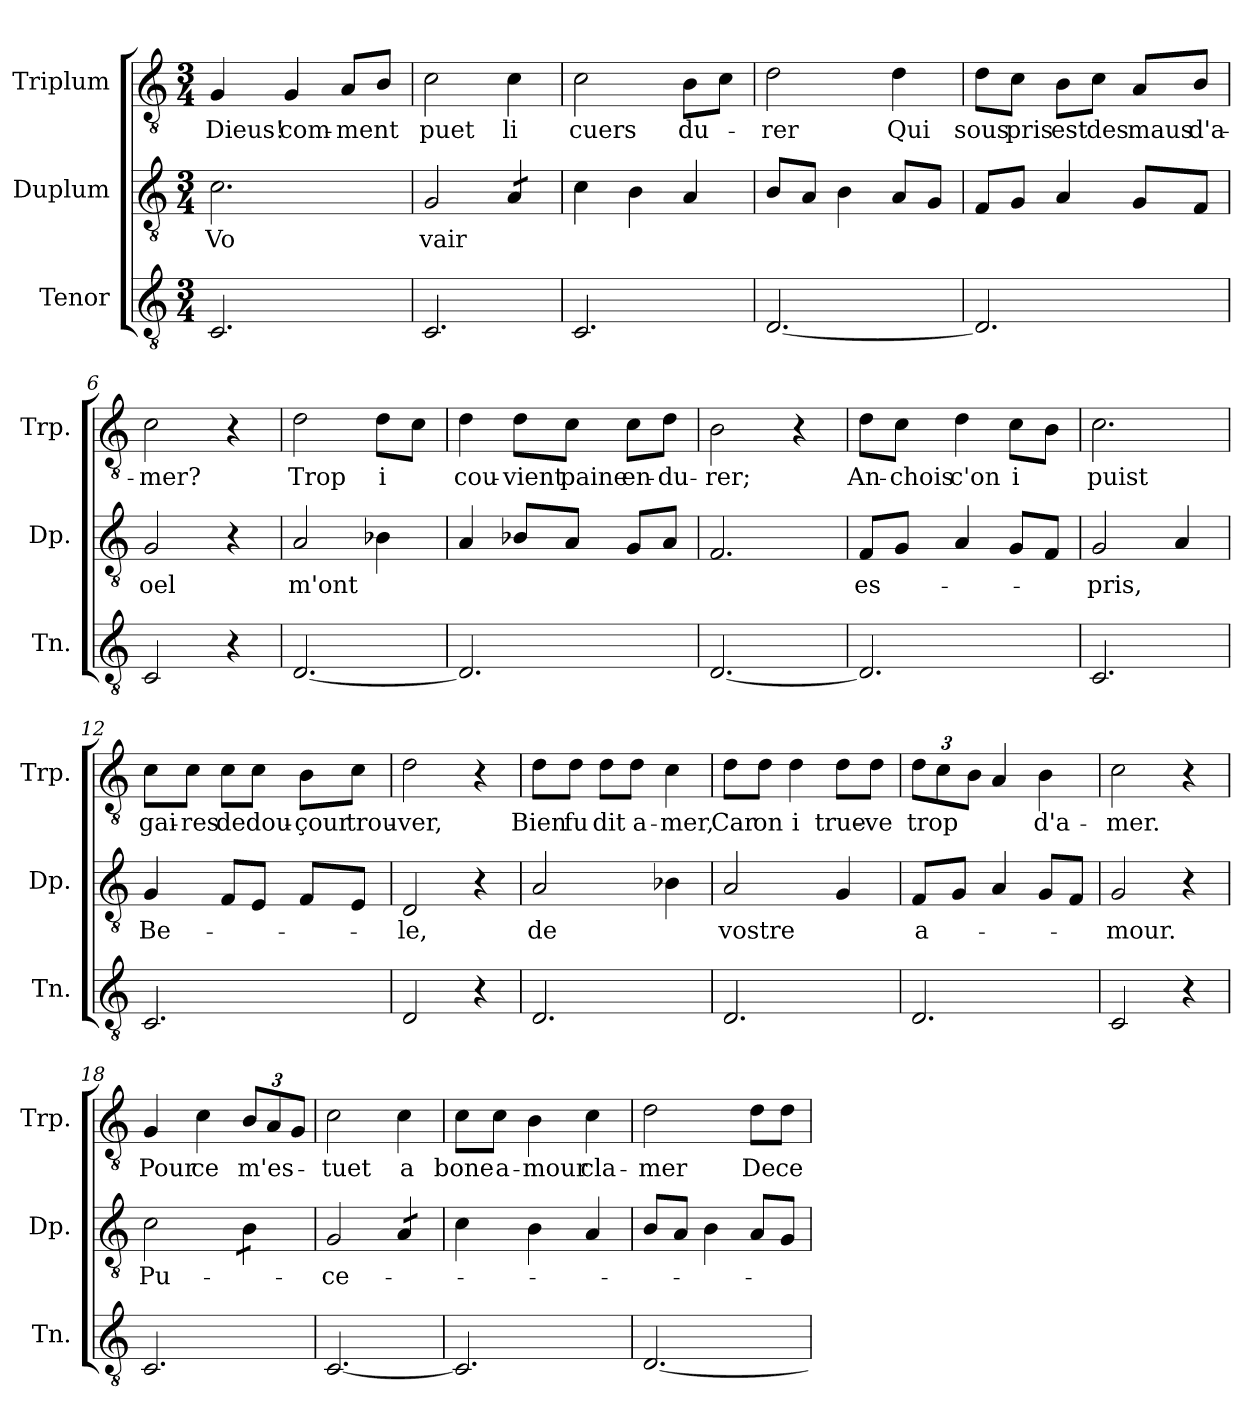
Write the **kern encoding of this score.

**kern	**kern	**text	**kern	**text
*part3	*part2	*part2	*part1	*part1
*staff3	*staff2	*staff2	*staff1	*staff1
*I"Tenor	*I"Duplum	*	*I"Triplum	*
*I'Tn.	*I'Dp.	*	*I'Trp.	*
*clefGv2	*clefGv2	*	*clefGv2	*
*k[]	*k[]	*	*k[]	*
*M3/4	*M3/4	*	*M3/4	*
=1	=1	=1	=1	=1
!	!	!LO:LY:b	!	!LO:LY:b
2.C/	2.c\	Vo	4G/	Dieus!
!	!	!	!	!LO:LY:b
.	.	.	4G/	com-
!	!	!	!	!LO:LY:b
.	.	.	8A/L	-ment
.	.	.	8B/J	.
=2	=2	=2	=2	=2
!	!	!LO:LY:b	!	!LO:LY:b
2.C/	2G/	vair	2c\	puet
!	!	!	!	!LO:LY:b
*	*tremolo	*	*	*
.	8A/L	.	4c\	li
.	8A/J	.	.	.
*	*Xtremolo	*	*	*
=3	=3	=3	=3	=3
!	!	!	!	!LO:LY:b
2.C/	4c\	.	2c\	cuers
.	4B\	.	.	.
!	!	!	!	!LO:LY:b
.	4A/	.	8B\L	du-
.	.	.	8c\J	.
=4	=4	=4	=4	=4
!	!	!	!	!LO:LY:b
[2.D/	8B/L	.	2d\	-rer
.	8A/J	.	.	.
.	4B\	.	.	.
!	!	!	!	!LO:LY:b
.	8A/L	.	4d\	Qui
.	8G/J	.	.	.
=5	=5	=5	=5	=5
!	!	!	!	!LO:LY:b
2.D/]	8F/L	.	8d\L	sous
!	!	!	!	!LO:LY:b
.	8G/J	.	8c\J	pris
!	!	!	!	!LO:LY:b
.	4A/	.	8B\L	est
!	!	!	!	!LO:LY:b
.	.	.	8c\J	des
!	!	!	!	!LO:LY:b
.	8G/L	.	8A/L	maus
!	!	!	!	!LO:LY:b
.	8F/J	.	8B/J	d'a-
=6	=6	=6	=6	=6
!	!	!LO:LY:b	!	!LO:LY:b
2C/	2G/	oel	2c\	-mer?
4r	4r	.	4r	.
=7	=7	=7	=7	=7
!	!	!LO:LY:b	!	!LO:LY:b
[2.D/	2A/	m'ont	2d\	Trop
!	!	!	!	!LO:LY:b
.	4B-X\	.	8d\L	i
.	.	.	8c\J	.
!!LO:LB:g=z
=8	=8	=8	=8	=8
!	!	!	!	!LO:LY:b
2.D/]	4A/	.	4d\	-cou-
!	!	!	!	!LO:LY:b
.	8B-X/L	.	8d\L	-vient
!	!	!	!	!LO:LY:b
.	8A/J	.	8c\J	paine
!	!	!	!	!LO:LY:b
.	8G/L	.	8c\L	en-
!	!	!	!	!LO:LY:b
.	8A/J	.	8d\J	-du-
=9	=9	=9	=9	=9
!	!	!	!	!LO:LY:b
[2.D/	2.F/	.	2B\	-rer;
.	.	.	4r	.
=10	=10	=10	=10	=10
!	!	!LO:LY:b	!	!LO:LY:b
2.D/]	8F/L	es-	8d\L	An-
!	!	!	!	!LO:LY:b
.	8G/J	.	8c\J	-chois
!	!	!	!	!LO:LY:b
.	4A/	.	4d\	c'on
!	!	!	!	!LO:LY:b
.	8G/L	.	8c\L	i
.	8F/J	.	8B\J	.
=11	=11	=11	=11	=11
!	!	!LO:LY:b	!	!LO:LY:b
2.C/	2G/	-pris,	2.c\	puist
.	4A/	.	.	.
=12	=12	=12	=12	=12
!	!	!LO:LY:b	!	!LO:LY:b
2.C/	4G/	Be-	8c\L	gai-
!	!	!	!	!LO:LY:b
.	.	.	8c\J	-res
!	!	!	!	!LO:LY:b
.	8F/L	.	8c\L	de
!	!	!	!	!LO:LY:b
.	8E/J	.	8c\J	dou-
!	!	!	!	!LO:LY:b
.	8F/L	.	8B\L	-çour
!	!	!	!	!LO:LY:b
.	8E/J	.	8c\J	trou-
=13	=13	=13	=13	=13
!	!	!LO:LY:b	!	!LO:LY:b
2D/	2D/	-le,	2d\	-ver,
4r	4r	.	4r	.
!!LO:LB:g=z
=14	=14	=14	=14	=14
!	!	!LO:LY:b	!	!LO:LY:b
2.D/	2A/	de	8d\L	Bien
!	!	!	!	!LO:LY:b
.	.	.	8d\J	fu
!	!	!	!	!LO:LY:b
.	.	.	8d\L	dit
!	!	!	!	!LO:LY:b
.	.	.	8d\J	a-
!	!	!	!	!LO:LY:b
.	4B-X\	.	4c\	-mer,
=15	=15	=15	=15	=15
!	!	!LO:LY:b	!	!LO:LY:b
2.D/	2A/	vostre	8d\L	Car
!	!	!	!	!LO:LY:b
.	.	.	8d\J	on
!	!	!	!	!LO:LY:b
.	.	.	4d\	i
!	!	!	!	!LO:LY:b
.	4G/	.	8d\L	true-
!	!	!	!	!LO:LY:b
.	.	.	8d\J	-ve
=16	=16	=16	=16	=16
!	!	!LO:LY:b	!	!
*	*	*	*Xbrackettup	*
!	!	!	!	!LO:LY:b
2.D/	8F/L	a-	12d\L	trop
.	.	.	12c\	.
.	8G/J	.	.	.
.	.	.	12B\J	.
.	4A/	.	4A/	.
!	!	!	!	!LO:LY:b
.	8G/L	.	4B\	d'a-
.	8F/J	.	.	.
=17	=17	=17	=17	=17
!	!	!LO:LY:b	!	!LO:LY:b
2C/	2G/	-mour.	2c\	-mer.
4r	4r	.	4r	.
=18	=18	=18	=18	=18
!	!	!LO:LY:b	!	!LO:LY:b
2.C/	2c\	Pu-	4G/	Pour
!	!	!	!	!LO:LY:b
.	.	.	4c\	ce
!	!	!	!	!LO:LY:b
*	*tremolo	*	*	*
.	8B\L	.	12B/L	m'es-
.	.	.	12A/	.
.	8B\J	.	.	.
*	*Xtremolo	*	*	*
.	.	.	12G/J	.
=19	=19	=19	=19	=19
!	!	!LO:LY:b	!	!LO:LY:b
[2.C/	2G/	-ce-	2c\	-tuet
!	!	!	!	!LO:LY:b
*	*tremolo	*	*	*
.	8A/L	.	4c\	a
.	8A/J	.	.	.
*	*Xtremolo	*	*	*
=20	=20	=20	=20	=20
!	!	!	!	!LO:LY:b
2.C/]	4c\	.	8c\L	bone
!	!	!	!	!LO:LY:b
.	.	.	8c\J	a-
!	!	!	!	!LO:LY:b
.	4B\	.	4B\	-mour
!	!	!	!	!LO:LY:b
.	4A/	.	4c\	cla-
!!LO:LB:g=z
=21	=21	=21	=21	=21
!	!	!	!	!LO:LY:b
[2.D/	8B/L	.	2d\	-mer
.	8A/J	.	.	.
.	4B\	.	.	.
!	!	!	!	!LO:LY:b
.	8A/L	.	8d\L	De
!	!	!	!	!LO:LY:b
.	8G/J	.	8d\J	ce-
=	=	=	=	=
*-	*-	*-	*-	*-
